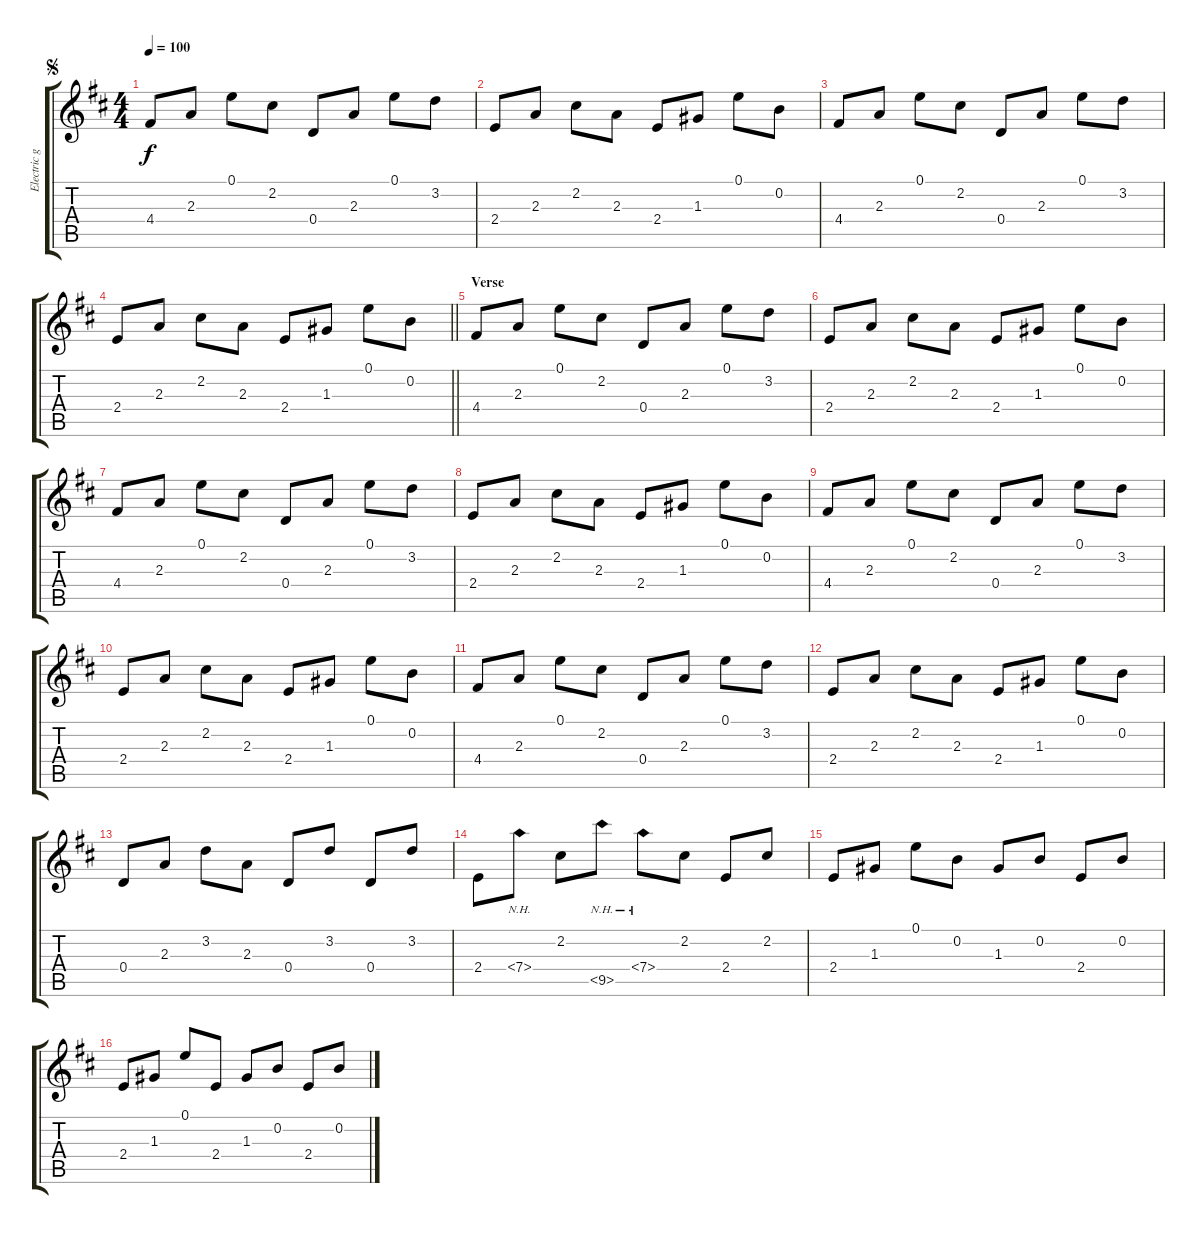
\track ("Electric guitar 1" "Electric g") {instrument acousticguitarsteel}
\staff {score tabs}
\tuning (E4 B3 G3 D3 A2 E2) {hide}
\ts (4 4)
\jump segno
\tempo 100
\clef g2
\ks d
4.4.8{dy f instrument acousticguitarsteel} 2.3.8 0.1.8 2.2.8 0.4.8 2.3.8 0.1.8 3.2.8 |
2.4.8 2.3.8 2.2.8 2.3.8 2.4.8 1.3.8 0.1.8 0.2.8 |
4.4.8 2.3.8 0.1.8 2.2.8 0.4.8 2.3.8 0.1.8 3.2.8 |
\barLineRight lightlight
2.4.8 2.3.8 2.2.8 2.3.8 2.4.8 1.3.8 0.1.8 0.2.8 |
\section ("" "Verse")
4.4.8 2.3.8 0.1.8 2.2.8 0.4.8 2.3.8 0.1.8 3.2.8 |
2.4.8 2.3.8 2.2.8 2.3.8 2.4.8 1.3.8 0.1.8 0.2.8 |
4.4.8 2.3.8 0.1.8 2.2.8 0.4.8 2.3.8 0.1.8 3.2.8 |
2.4.8 2.3.8 2.2.8 2.3.8 2.4.8 1.3.8 0.1.8 0.2.8 |
4.4.8 2.3.8 0.1.8 2.2.8 0.4.8 2.3.8 0.1.8 3.2.8 |
2.4.8 2.3.8 2.2.8 2.3.8 2.4.8 1.3.8 0.1.8 0.2.8 |
4.4.8 2.3.8 0.1.8 2.2.8 0.4.8 2.3.8 0.1.8 3.2.8 |
2.4.8 2.3.8 2.2.8 2.3.8 2.4.8 1.3.8 0.1.8 0.2.8 |
0.4.8 2.3.8 3.2.8 2.3.8 0.4.8 3.2.8 0.4.8 3.2.8 |
2.4.8 7.4{nh}.8 2.2.8 9.5{nh}.8 7.4{nh}.8 2.2.8 2.4.8 2.2.8 |
2.4.8 1.3.8 0.1.8 0.2.8 1.3.8 0.2.8 2.4.8 0.2.8 |
2.4.8 1.3.8 0.1.8 2.4.8 1.3.8 0.2.8 2.4.8 0.2.8
